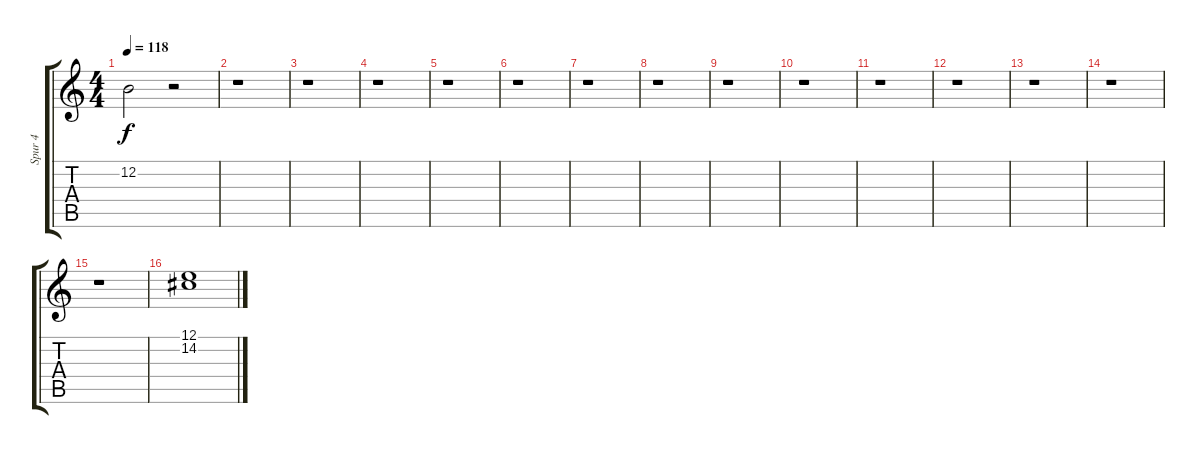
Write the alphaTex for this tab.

\track ("Spur 4" "Spur 4") {instrument choiraahs}
\staff {score tabs}
\tuning (E4 B3 G3 D3 A2 E2) {hide}
\ts (4 4)
\tempo 118
\clef g2
\ks c
12.2.2{dy f} r.2 |
r.1 |
r.1 |
r.1 |
r.1 |
r.1 |
r.1 |
r.1 |
r.1 |
r.1 |
r.1 |
r.1 |
r.1 |
r.1 |
r.1 |
(12.1 14.2).1
